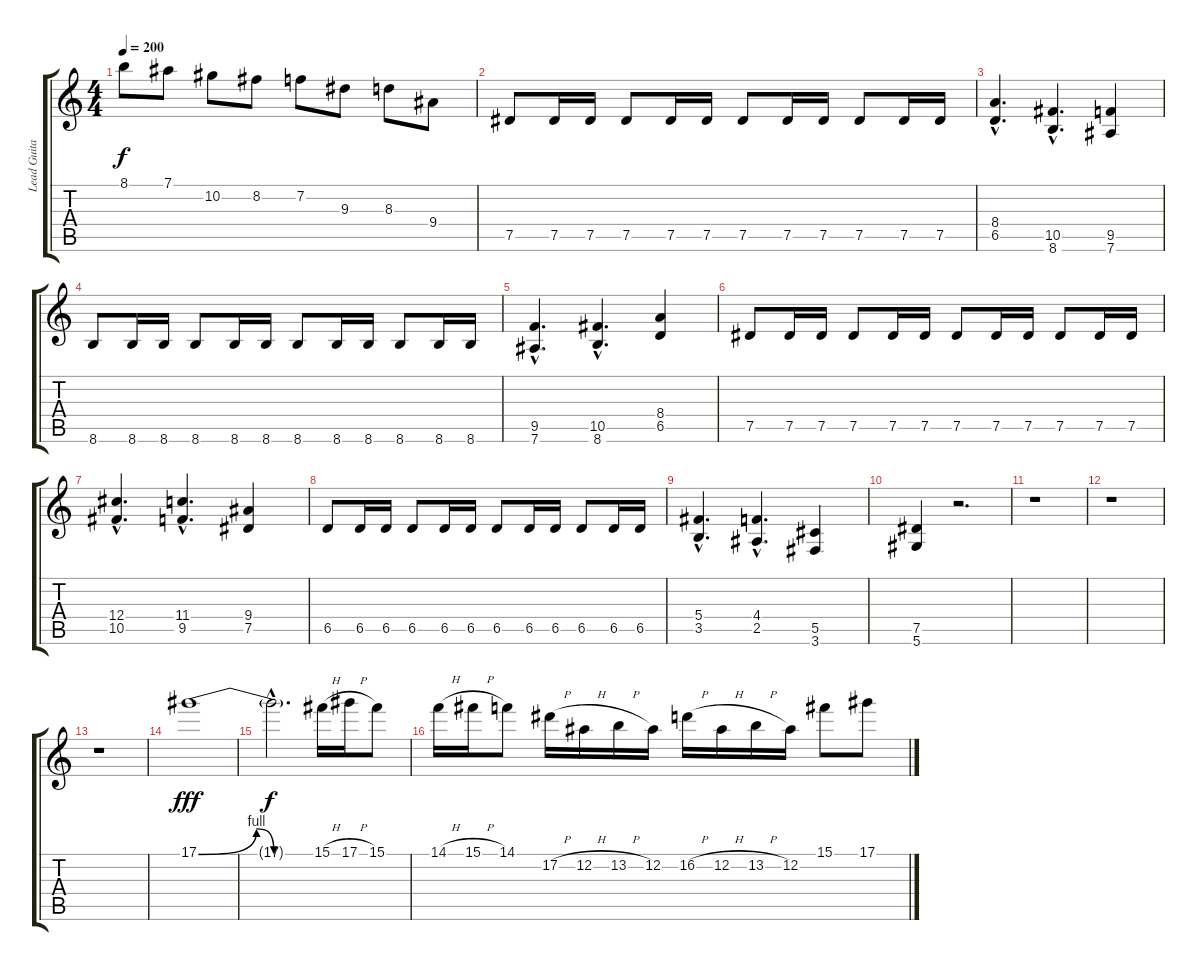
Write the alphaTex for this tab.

\track ("Lead Guitar" "Lead Guita") {instrument distortionguitar}
\staff {score tabs}
\tuning (Eb4 Bb3 Gb3 Db3 Ab2 Eb2) {hide}
\ts (4 4)
\tempo 200
\clef g2
\ks c
8.1.8{dy f} 7.1.8 10.2.8 8.2.8 7.2.8 9.3.8 8.3.8 9.4.8 |
7.5.8 7.5.16 7.5.16 7.5.8 7.5.16 7.5.16 7.5.8 7.5.16 7.5.16 7.5.8 7.5.16 7.5.16 |
(8.4{hac} 6.5{hac}).4{d} (10.5{hac} 8.6{hac}).4{d} (9.5 7.6).4 |
8.6.8 8.6.16 8.6.16 8.6.8 8.6.16 8.6.16 8.6.8 8.6.16 8.6.16 8.6.8 8.6.16 8.6.16 |
(9.5{hac} 7.6{hac}).4{d} (10.5{hac} 8.6{hac}).4{d} (8.4 6.5).4 |
7.5.8 7.5.16 7.5.16 7.5.8 7.5.16 7.5.16 7.5.8 7.5.16 7.5.16 7.5.8 7.5.16 7.5.16 |
(12.4{hac} 10.5{hac}).4{d} (11.4{hac} 9.5{hac}).4{d} (9.4 7.5).4 |
6.5.8 6.5.16 6.5.16 6.5.8 6.5.16 6.5.16 6.5.8 6.5.16 6.5.16 6.5.8 6.5.16 6.5.16 |
(5.4{hac} 3.5{hac}).4{d} (4.4{hac} 2.5{hac}).4{d} (5.5 3.6).4 |
(7.5 5.6).4 r.2{d} |
r.1 |
r.1 |
r.1 |
17.1{be (custom 0 0 30 4 39 0 60 0)}.1{dy fff} |
17.1{hac t}.2{d dy f} 15.1{h}.16 17.1{h}.16 15.1.8 |
14.1{h}.16 15.1{h}.16 14.1.8 17.2{h}.16 12.2{h}.16 13.2{h}.16 12.2.16 16.2{h}.16 12.2{h}.16 13.2{h}.16 12.2.16 15.1.8 17.1.8
